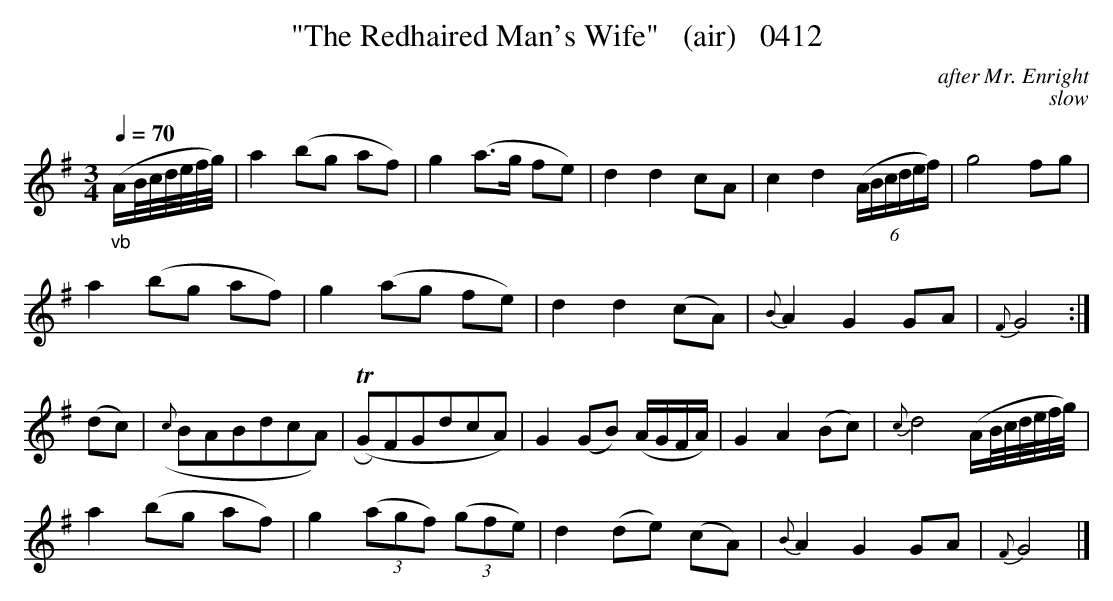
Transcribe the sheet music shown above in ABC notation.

X:1
T:"The Redhaired Man's Wife"   (air)   0412
C:after Mr. Enright
C:slow
Q:1/4=70
M:3/4
L:1/8
K:G
"_vb"(A/2B/4c/4d/4e/4f/4g/4)|a2(bg af)|g2(a3/2g/2 fe)|d2d2cA|c2d2 (6(A/2B/2c/2d/2e/2f/2)|g4fg|
a2(bg af)|g2(ag fe)|d2d2(cA)|{B}A2G2GA|{F}G4:|
(dc)|({c}BABdcA)|(TRGFGdcA)|G2(GB) (A/2G/2F/2A/2)|G2A2(Bc)|{c}d4 (A/2B/4c/4d/4e/4f/4g/4)|
a2(bg af)|g2 (3(agf)  (3(gfe)|d2(de) (cA)|{B}A2 G2GA|{F}G4|]
